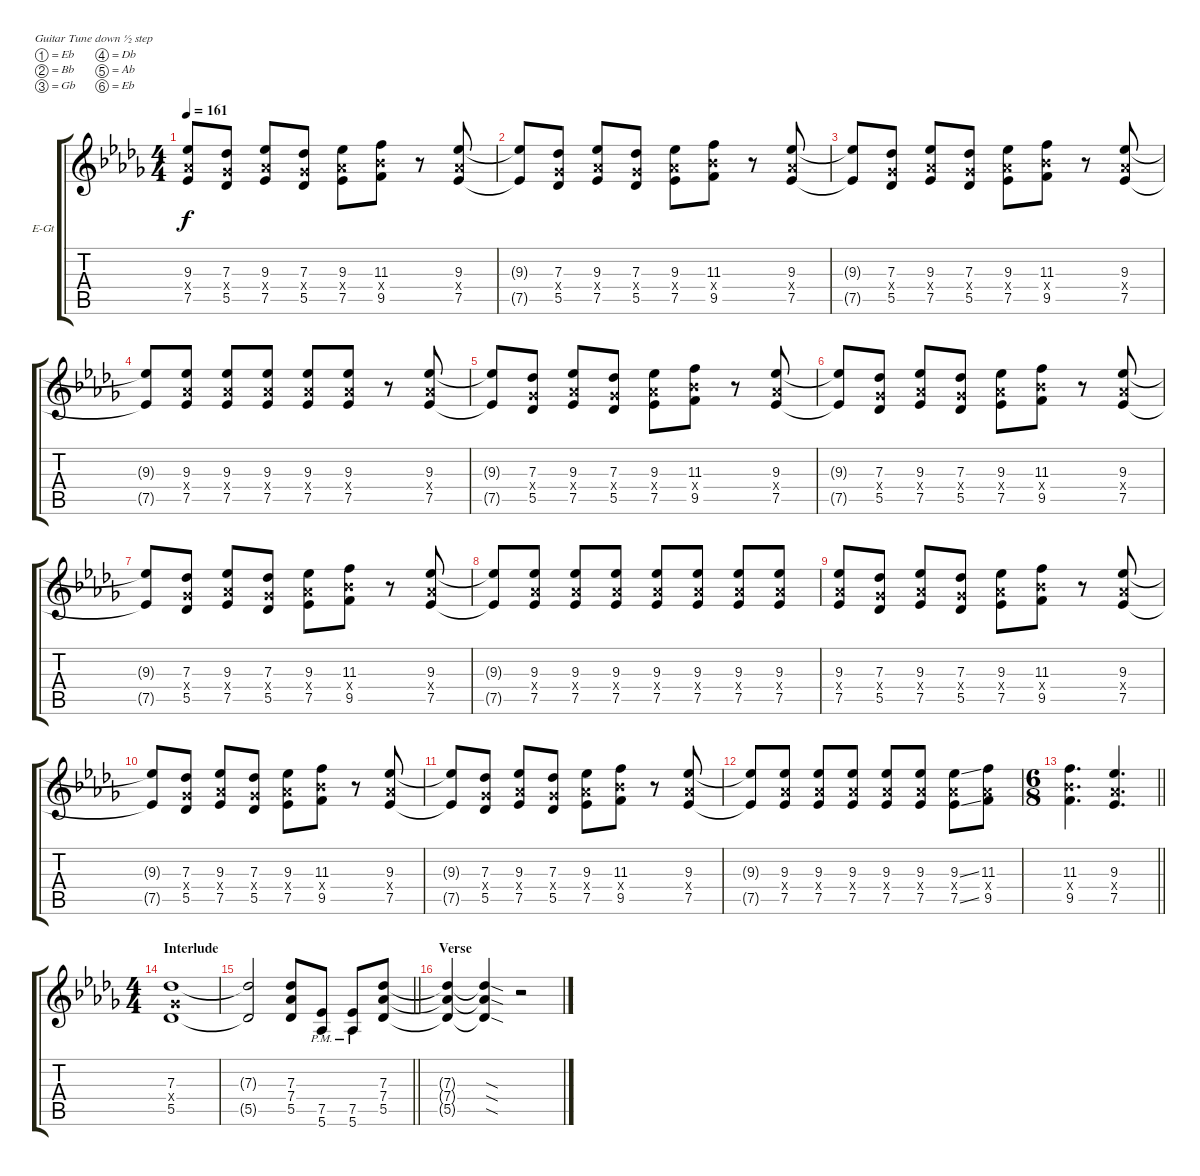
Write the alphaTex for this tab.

\bracketExtendMode groupsimilarinstruments
\firstSystemTrackNameOrientation horizontal
\otherSystemsTrackNameOrientation horizontal
\track ("Lead Gutar" "E-Gt") {instrument distortionguitar}
\staff {score tabs}
\tuning (Eb4 Bb3 Gb3 Db3 Ab2 Eb2)
\ts (4 4)
\tempo 161
\clef g2
\ks db
(9.3 7.4{x} 7.5).8{dy f} (7.3 5.4{x} 5.5).8 (9.3 7.4{x} 7.5).8 (7.3 5.4{x} 5.5).8 (9.3 7.4{x} 7.5).8 (11.3 9.4{x} 9.5).8 r.8 (9.3 7.4{x} 7.5).8 |
(9.3{t} 7.5{t}).8 (7.3 5.4{x} 5.5).8 (9.3 7.4{x} 7.5).8 (7.3 5.4{x} 5.5).8 (9.3 7.4{x} 7.5).8 (11.3 9.4{x} 9.5).8 r.8 (9.3 7.4{x} 7.5).8 |
(9.3{t} 7.5{t}).8 (7.3 5.4{x} 5.5).8 (9.3 7.4{x} 7.5).8 (7.3 5.4{x} 5.5).8 (9.3 7.4{x} 7.5).8 (11.3 9.4{x} 9.5).8 r.8 (9.3 7.4{x} 7.5).8 |
(9.3{t} 7.5{t}).8 (9.3 7.4{x} 7.5).8 (9.3 7.4{x} 7.5).8 (9.3 7.4{x} 7.5).8 (9.3 7.4{x} 7.5).8 (9.3 7.4{x} 7.5).8 r.8 (9.3 7.4{x} 7.5).8 |
(9.3{t} 7.5{t}).8 (7.3 5.4{x} 5.5).8 (9.3 7.4{x} 7.5).8 (7.3 5.4{x} 5.5).8 (9.3 7.4{x} 7.5).8 (11.3 9.4{x} 9.5).8 r.8 (9.3 7.4{x} 7.5).8 |
(9.3{t} 7.5{t}).8 (7.3 5.4{x} 5.5).8 (9.3 7.4{x} 7.5).8 (7.3 5.4{x} 5.5).8 (9.3 7.4{x} 7.5).8 (11.3 9.4{x} 9.5).8 r.8 (9.3 7.4{x} 7.5).8 |
(9.3{t} 7.5{t}).8 (7.3 5.4{x} 5.5).8 (9.3 7.4{x} 7.5).8 (7.3 5.4{x} 5.5).8 (9.3 7.4{x} 7.5).8 (11.3 9.4{x} 9.5).8 r.8 (9.3 7.4{x} 7.5).8 |
(9.3{t} 7.5{t}).8 (9.3 7.4{x} 7.5).8 (9.3 7.4{x} 7.5).8 (9.3 7.4{x} 7.5).8 (9.3 7.4{x} 7.5).8 (9.3 7.4{x} 7.5).8 (9.3 7.4{x} 7.5).8 (9.3 7.4{x} 7.5).8 |
(9.3 7.4{x} 7.5).8 (7.3 5.4{x} 5.5).8 (9.3 7.4{x} 7.5).8 (7.3 5.4{x} 5.5).8 (9.3 7.4{x} 7.5).8 (11.3 9.4{x} 9.5).8 r.8 (9.3 7.4{x} 7.5).8 |
(9.3{t} 7.5{t}).8 (7.3 5.4{x} 5.5).8 (9.3 7.4{x} 7.5).8 (7.3 5.4{x} 5.5).8 (9.3 7.4{x} 7.5).8 (11.3 9.4{x} 9.5).8 r.8 (9.3 7.4{x} 7.5).8 |
(9.3{t} 7.5{t}).8 (7.3 5.4{x} 5.5).8 (9.3 7.4{x} 7.5).8 (7.3 5.4{x} 5.5).8 (9.3 7.4{x} 7.5).8 (11.3 9.4{x} 9.5).8 r.8 (9.3 7.4{x} 7.5).8 |
(9.3{t} 7.5{t}).8 (9.3 7.4{x} 7.5).8 (9.3 7.4{x} 7.5).8 (9.3 7.4{x} 7.5).8 (9.3 7.4{x} 7.5).8 (9.3 7.4{x} 7.5).8 (9.3{ss} 7.4{x} 7.5{ss}).8 (11.3 7.4{x} 9.5).8 |
\ts (6 8)
\beaming (8 3 3)
\barLineRight lightlight
(11.3 9.4{x} 9.5).4{d} (9.3 7.4{x} 7.5).4{d} |
\ts (4 4)
\beaming (8 2 2 2 2)
\section ("" "Interlude")
(7.3 5.4{x} 5.5).1 |
\barLineRight lightlight
(7.3{t} 5.5{t}).2 (7.3 7.4 5.5).8 (7.5{pm} 5.6{pm}).8 (7.5{pm} 5.6{pm}).8 (7.3 7.4 5.5).8 |
\section ("" "Verse")
(7.3{t} 7.4{t} 5.5{t}).4 (7.3{sod t} 7.4{sod t} 5.5{sod t}).4 r.2
